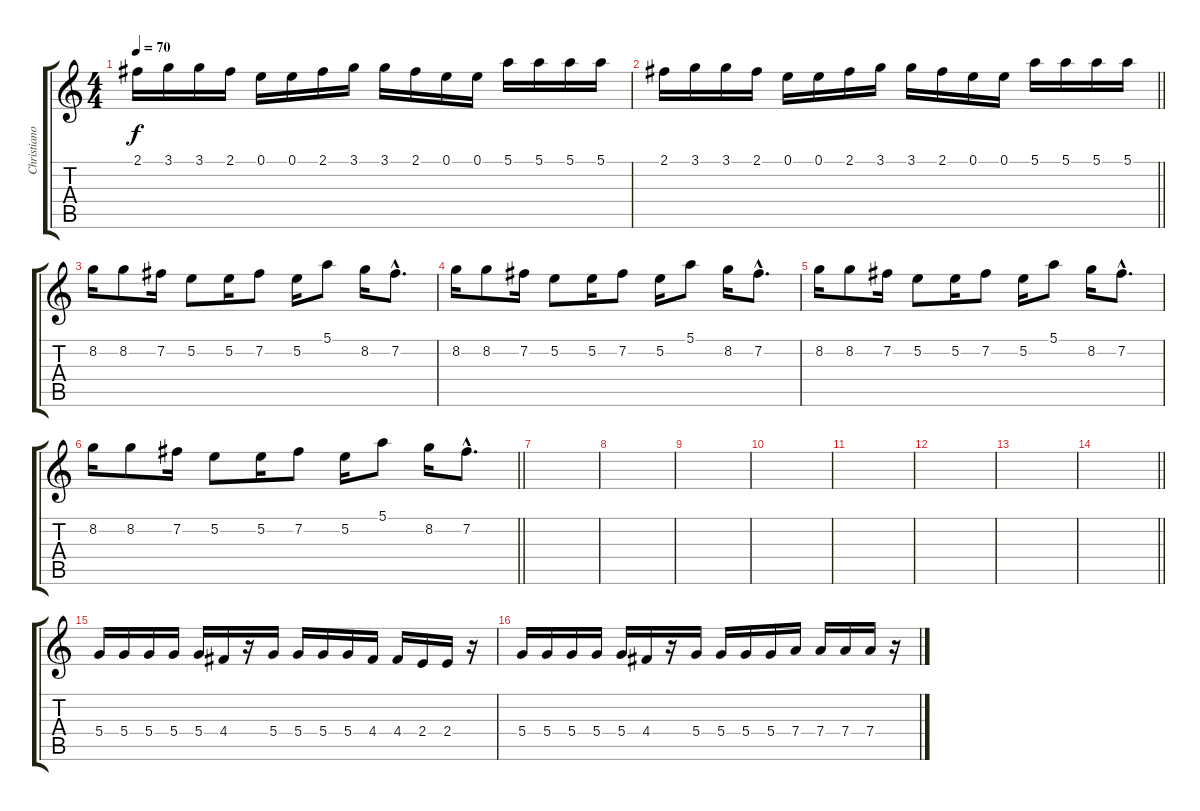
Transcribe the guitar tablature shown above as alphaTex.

\track ("Christiano Migliore" "Christiano") {instrument distortionguitar}
\staff {score tabs}
\tuning (E4 B3 G3 D3 A2 E2) {hide}
\ts (4 4)
\tempo 70
\clef g2
\ks c
2.1.16{dy f} 3.1.16 3.1.16 2.1.16 0.1.16 0.1.16 2.1.16 3.1.16 3.1.16 2.1.16 0.1.16 0.1.16 5.1.16 5.1.16 5.1.16 5.1.16 |
\barLineRight lightlight
2.1.16 3.1.16 3.1.16 2.1.16 0.1.16 0.1.16 2.1.16 3.1.16 3.1.16 2.1.16 0.1.16 0.1.16 5.1.16 5.1.16 5.1.16 5.1.16 |
8.2.16{instrument electricguitarjazz} 8.2.8 7.2.16 5.2.8 5.2.16 7.2.8 5.2.16 5.1.8 8.2.16 7.2{hac}.8{d} |
8.2.16{instrument electricguitarjazz} 8.2.8 7.2.16 5.2.8 5.2.16 7.2.8 5.2.16 5.1.8 8.2.16 7.2{hac}.8{d} |
8.2.16{instrument electricguitarjazz} 8.2.8 7.2.16 5.2.8 5.2.16 7.2.8 5.2.16 5.1.8 8.2.16 7.2{hac}.8{d} |
\barLineRight lightlight
8.2.16{instrument electricguitarjazz} 8.2.8 7.2.16 5.2.8 5.2.16 7.2.8 5.2.16 5.1.8 8.2.16 7.2{hac}.8{d} |
|
|
|
|
|
|
|
\barLineRight lightlight
|
5.4.16{instrument distortionguitar} 5.4.16 5.4.16 5.4.16 5.4.16 4.4.16 r.16 5.4.16 5.4.16 5.4.16 5.4.16 4.4.16 4.4.16 2.4.16 2.4.16 r.16 |
5.4.16 5.4.16 5.4.16 5.4.16 5.4.16 4.4.16 r.16 5.4.16 5.4.16 5.4.16 5.4.16 7.4.16 7.4.16 7.4.16 7.4.16 r.16
